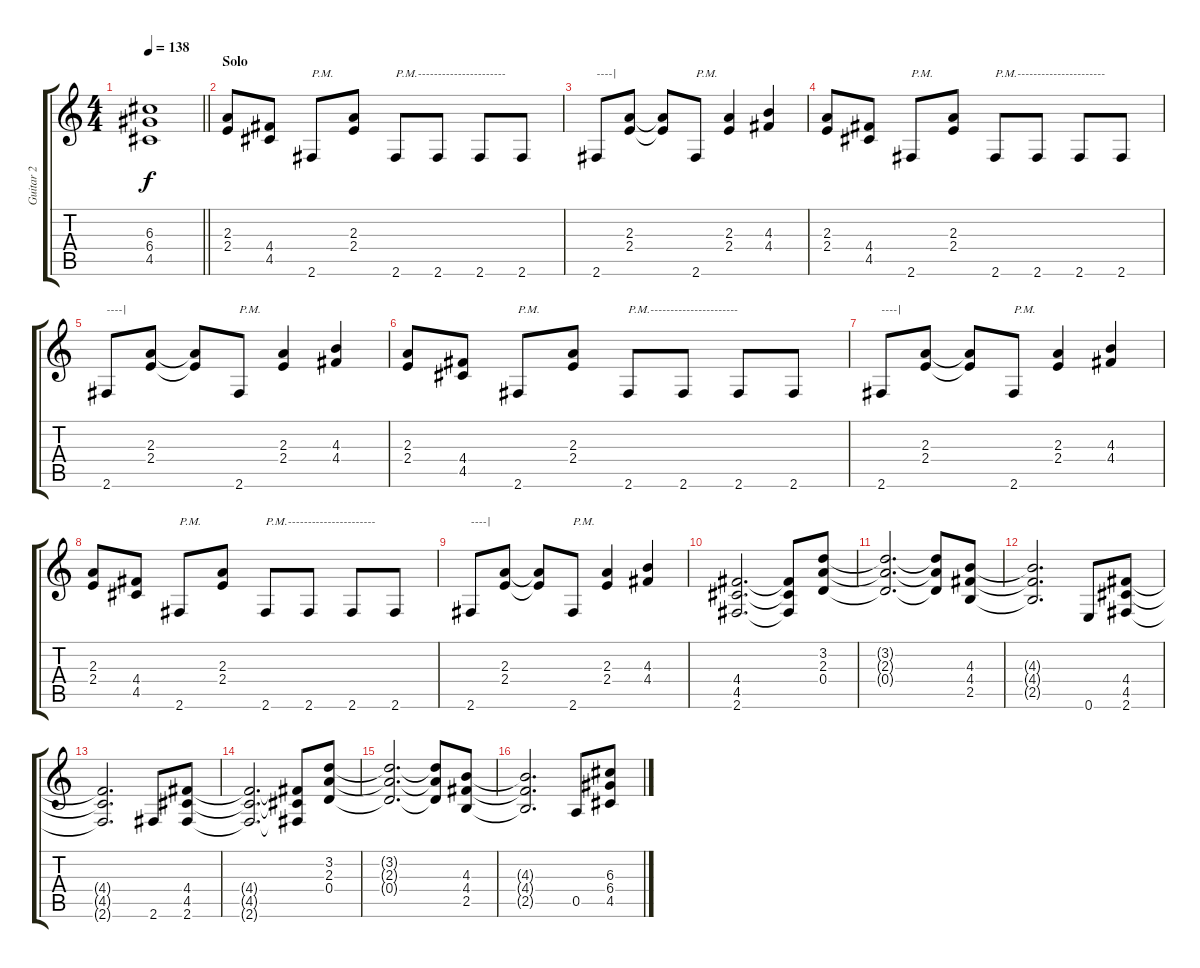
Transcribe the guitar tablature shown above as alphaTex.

\track ("Guitar 2" "Guitar 2") {instrument overdrivenguitar}
\staff {score tabs}
\tuning (E4 B3 G3 D3 A2 E2) {hide}
\ts (4 4)
\tempo 138
\clef g2
\barLineRight lightlight
\ks c
(6.3{t} 6.4{t} 4.5{t}).1{dy f} |
\section ("" "Solo")
(2.3 2.4).8 (4.4 4.5).8 2.6.8{txt "P.M."} (2.3 2.4).8 2.6.8{txt "P.M.----------------------"} 2.6.8 2.6.8 2.6.8 |
2.6.8{txt "----|"} (2.3 2.4).8 (2.3{t} 2.4{t}).8 2.6.8{txt "P.M."} (2.3 2.4).4 (4.3 4.4).4 |
(2.3 2.4).8 (4.4 4.5).8 2.6.8{txt "P.M."} (2.3 2.4).8 2.6.8{txt "P.M.----------------------"} 2.6.8 2.6.8 2.6.8 |
2.6.8{txt "----|"} (2.3 2.4).8 (2.3{t} 2.4{t}).8 2.6.8{txt "P.M."} (2.3 2.4).4 (4.3 4.4).4 |
(2.3 2.4).8 (4.4 4.5).8 2.6.8{txt "P.M."} (2.3 2.4).8 2.6.8{txt "P.M.----------------------"} 2.6.8 2.6.8 2.6.8 |
2.6.8{txt "----|"} (2.3 2.4).8 (2.3{t} 2.4{t}).8 2.6.8{txt "P.M."} (2.3 2.4).4 (4.3 4.4).4 |
(2.3 2.4).8 (4.4 4.5).8 2.6.8{txt "P.M."} (2.3 2.4).8 2.6.8{txt "P.M.----------------------"} 2.6.8 2.6.8 2.6.8 |
2.6.8{txt "----|"} (2.3 2.4).8 (2.3{t} 2.4{t}).8 2.6.8{txt "P.M."} (2.3 2.4).4 (4.3 4.4).4 |
(4.4 4.5 2.6).2{d} (4.4{t} 4.5{t} 2.6{t}).8 (3.2 2.3 0.4).8 |
(3.2{t} 2.3{t} 0.4{t}).2{d} (3.2{t} 2.3{t} 0.4{t}).8 (4.3 4.4 2.5).8 |
(4.3{t} 4.4{t} 2.5{t}).2{d} 0.6.8 (4.4 4.5 2.6).8 |
(4.4{t} 4.5{t} 2.6{t}).2{d} 2.6.8 (4.4 4.5 2.6).8 |
(4.4{t} 4.5{t} 2.6{t}).2{d} (4.4{t} 4.5{t} 2.6{t}).8 (3.2 2.3 0.4).8 |
(3.2{t} 2.3{t} 0.4{t}).2{d} (3.2{t} 2.3{t} 0.4{t}).8 (4.3 4.4 2.5).8 |
(4.3{t} 4.4{t} 2.5{t}).2{d} 0.5.8 (6.3 6.4 4.5).8
